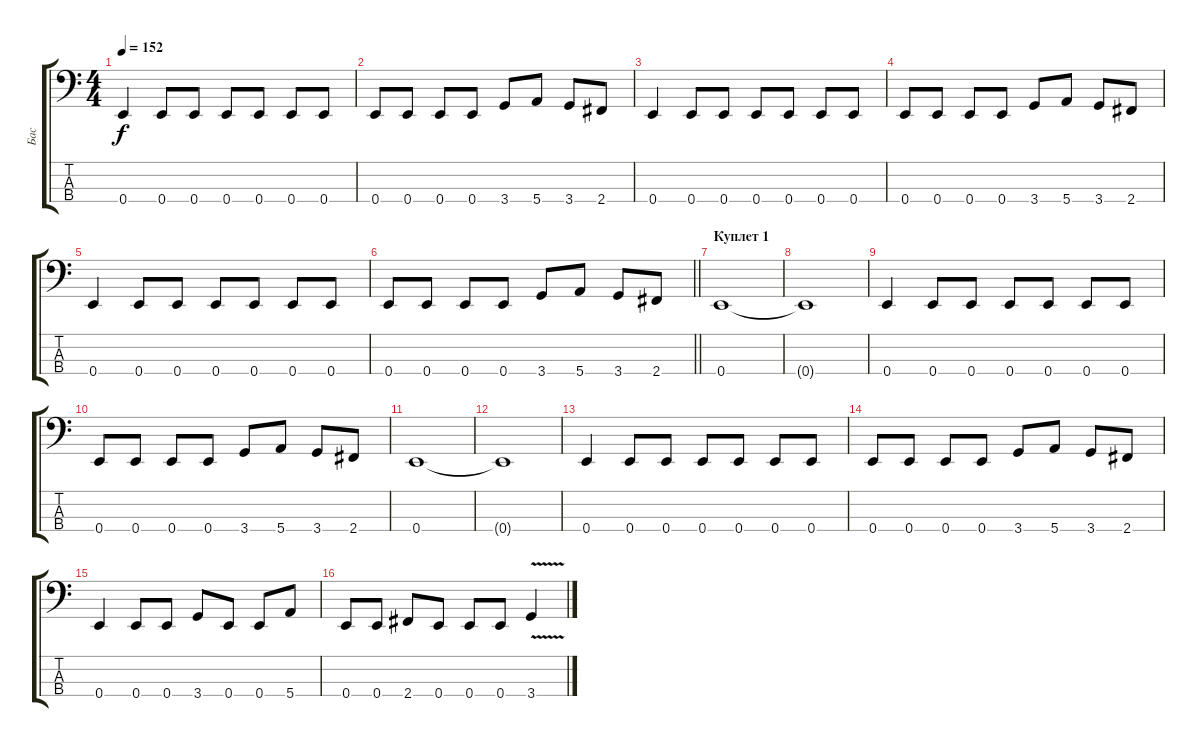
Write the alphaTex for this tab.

\track ("Бас" "Бас") {instrument electricbassfinger}
\staff {score tabs}
\tuning (G2 D2 A1 E1) {hide}
\ts (4 4)
\tempo 152
\clef f4
\ks c
0.4.4{dy f} 0.4.8 0.4.8 0.4.8 0.4.8 0.4.8 0.4.8 |
0.4.8 0.4.8 0.4.8 0.4.8 3.4.8 5.4.8 3.4.8 2.4.8 |
0.4.4 0.4.8 0.4.8 0.4.8 0.4.8 0.4.8 0.4.8 |
0.4.8 0.4.8 0.4.8 0.4.8 3.4.8 5.4.8 3.4.8 2.4.8 |
0.4.4 0.4.8 0.4.8 0.4.8 0.4.8 0.4.8 0.4.8 |
\barLineRight lightlight
0.4.8 0.4.8 0.4.8 0.4.8 3.4.8 5.4.8 3.4.8 2.4.8 |
\section ("" "Куплет 1")
0.4.1 |
0.4{t}.1 |
0.4.4 0.4.8 0.4.8 0.4.8 0.4.8 0.4.8 0.4.8 |
0.4.8 0.4.8 0.4.8 0.4.8 3.4.8 5.4.8 3.4.8 2.4.8 |
0.4.1 |
0.4{t}.1 |
0.4.4 0.4.8 0.4.8 0.4.8 0.4.8 0.4.8 0.4.8 |
0.4.8 0.4.8 0.4.8 0.4.8 3.4.8 5.4.8 3.4.8 2.4.8 |
0.4.4 0.4.8 0.4.8 3.4.8 0.4.8 0.4.8 5.4.8 |
0.4.8 0.4.8 2.4.8 0.4.8 0.4.8 0.4.8 3.4{v}.4
